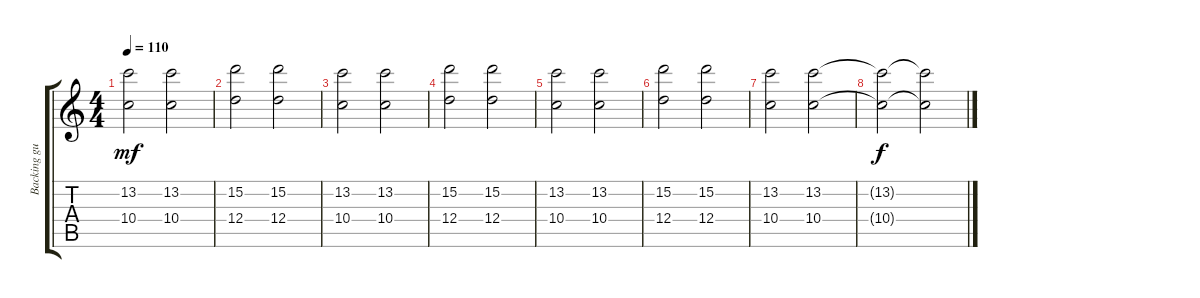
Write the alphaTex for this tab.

\track ("Backing guitar 2" "Backing gu") {instrument electricguitarclean}
\staff {score tabs}
\tuning (E4 B3 G3 D3 A2 E2) {hide}
\ts (4 4)
\tempo 110
\clef g2
\ks c
(13.2 10.4).2{dy mf} (13.2 10.4).2 |
(15.2 12.4).2 (15.2 12.4).2 |
(13.2 10.4).2 (13.2 10.4).2 |
(15.2 12.4).2 (15.2 12.4).2 |
(13.2 10.4).2 (13.2 10.4).2 |
(15.2 12.4).2 (15.2 12.4).2 |
(13.2 10.4).2 (13.2 10.4).2 |
(13.2{t} 10.4{t}).2{dy f} (13.2{t} 10.4{t}).2
